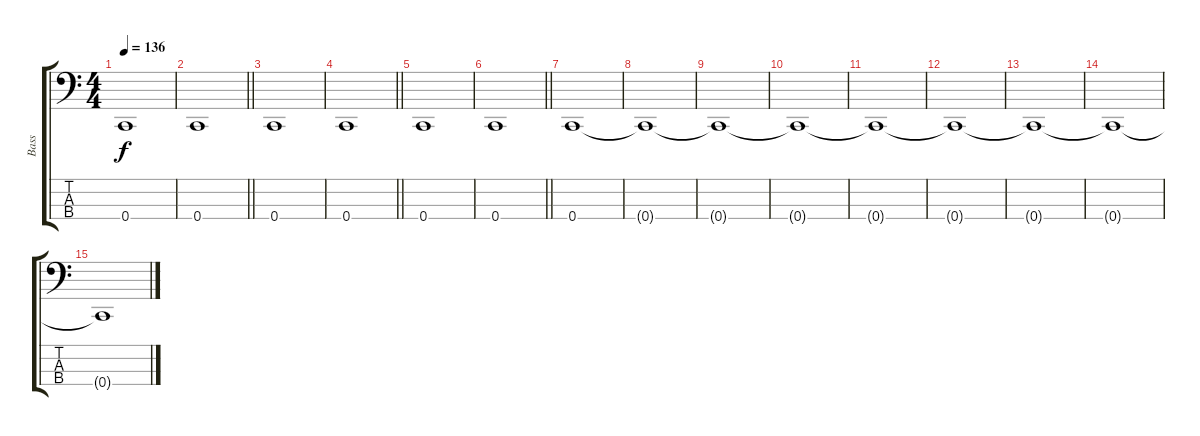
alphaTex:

\track ("Bass" "Bass") {instrument electricbassfinger}
\staff {score tabs}
\tuning (F2 C2 G1 C1) {hide}
\ts (4 4)
\tempo 136
\clef f4
\ks c
0.4.1{dy f} |
\barLineRight lightlight
0.4.1 |
0.4.1 |
\barLineRight lightlight
0.4.1 |
0.4.1 |
\barLineRight lightlight
0.4.1 |
\section ("" "")
0.4.1 |
0.4{t}.1 |
0.4{t}.1 |
0.4{t}.1 |
0.4{t}.1 |
0.4{t}.1 |
0.4{t}.1 |
0.4{t}.1 |
0.4{t}.1
